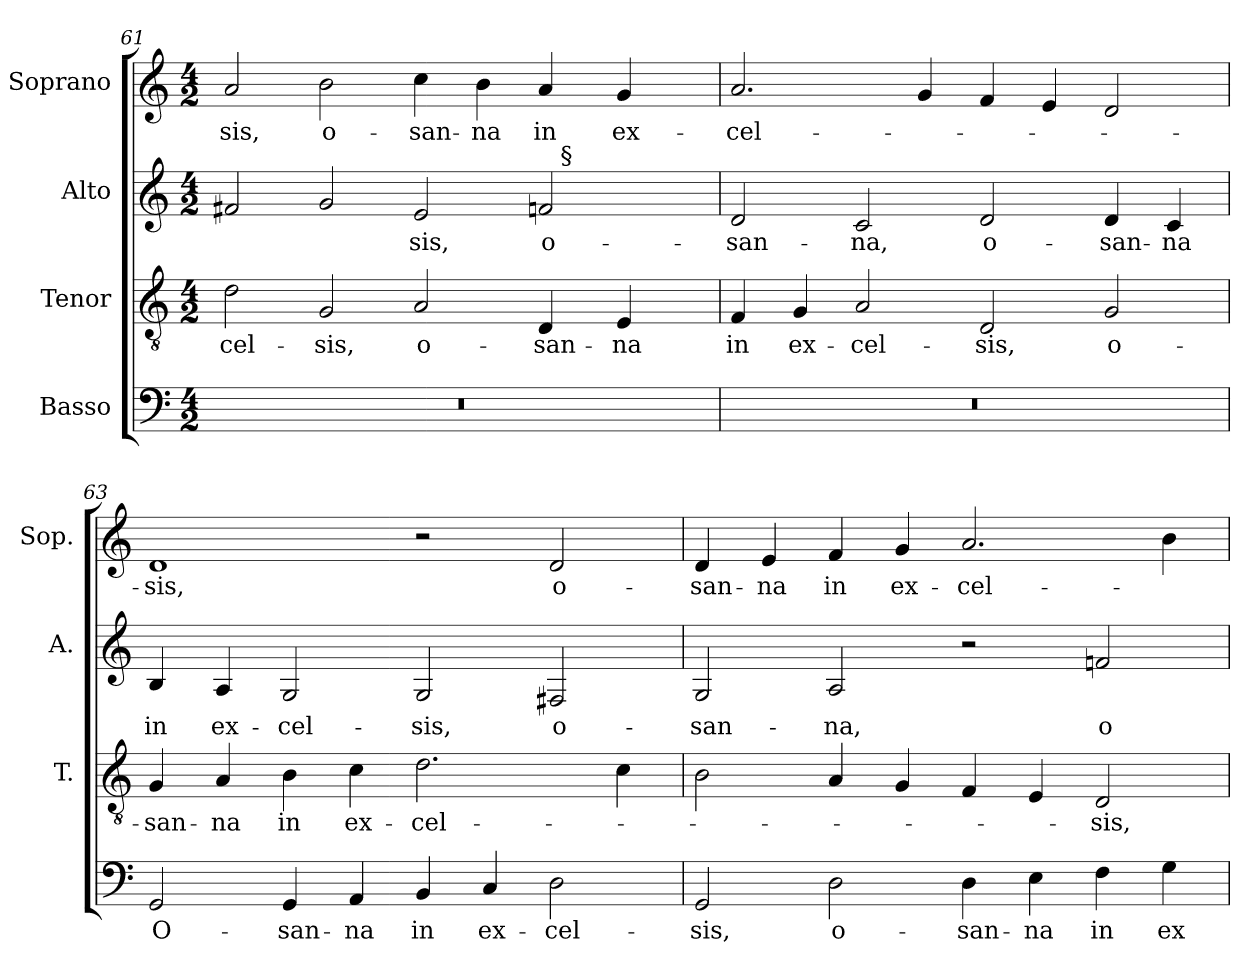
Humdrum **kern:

**kern	**text	**kern	**text	**kern	**text	**kern	**text
*part4	*part4	*part3	*part3	*part2	*part2	*part1	*part1
*staff4	*staff4	*staff3	*staff3	*staff2	*staff2	*staff1	*staff1
*I"Basso	*	*I"Tenor	*	*I"Alto	*	*I"Soprano	*
*	*	*I'T.	*	*I'A.	*	*I'Sop.	*
*clefF4	*	*clefGv2	*	*clefG2	*	*clefG2	*
*	*	*ITrd7c12	*	*	*	*	*
*k[]	*	*k[]	*	*k[]	*	*k[]	*
*C:	*	*C:	*	*C:	*	*C:	*
*M4/2	*	*M4/2	*	*M4/2	*	*M4/2	*
=61	=61	=61	=61	=61	=61	=61	=61
!LO:N:vis=1	!	!	!	!	!	!	!
!	!	!	!LO:LY:b:color=#000000	!	!	!	!
!	!	!	!	!	!	!	!LO:LY:b:color=#000000
*	*	*	*	*^	*	*	*
0r	.	2Di\	-cel-	2f#Xi/	1ryy	.	2ai/	-sis,
!	!	!	!LO:LY:b:color=#000000	!	!	!	!	!
!	!	!	!	!	!	!	!	!LO:LY:b:color=#000000
.	.	2GGi/	-sis,	2gi/	.	.	2bi\	o-
!	!	!	!LO:LY:b:color=#000000	!	!	!	!	!
!	!	!	!	!	!	!LO:LY:b:color=#000000	!	!
!	!	!	!	!	!	!	!	!LO:LY:b:color=#000000
.	.	2AAi/	o-	2ei/	2ryy	-sis,	4cci\	-san-
!	!	!	!	!	!	!	!	!LO:LY:b:color=#000000
.	.	.	.	.	.	.	4bi\	-na
!	!	!	!LO:LY:b:color=#000000	!	!	!	!	!
!	!	!	!	!	!	!LO:LY:b:color=#000000	!	!
!	!	!	!	!	!	!	!	!LO:LY:b:color=#000000
.	.	4DDi/	-san-	2fi/	32ryy	o-	4ai/	in
.	.	.	.	.	256ryy	.	.	.
!	!	!	!	!	!LO:TX:a:t=§	!	!	!
.	.	.	.	.	4ryy	.	.	.
!	!	!	!LO:LY:b:color=#000000	!	!	!	!	!
!	!	!	!	!	!	!	!	!LO:LY:b:color=#000000
.	.	4EEi/	-na	.	.	.	4gi/	ex-
.	.	.	.	.	8ryy	.	.	.
.	.	.	.	.	16ryy	.	.	.
.	.	.	.	.	64..ryy	.	.	.
=62	=62	=62	=62	=62	=62	=62	=62	=62
!LO:N:vis=1	!	!	!	!	!	!	!	!
*	*	*	*	*v	*v	*	*	*
*	*	*	*	*^	*	*	*
!	!	!	!LO:LY:b:color=#000000	!	!	!	!	!
*	*	*	*	*v	*v	*	*	*
*	*	*	*	*^	*	*	*
!	!	!	!	!	!	!LO:LY:b:color=#000000	!	!
*	*	*	*	*v	*v	*	*	*
*	*	*	*	*^	*	*	*
!	!	!	!	!	!	!	!	!LO:LY:b:color=#000000
*	*	*	*	*v	*v	*	*	*
0r	.	4FFi/	in	2di/	-san-	2.ai/	-cel-
!	!	!	!LO:LY:b:color=#000000	!	!	!	!
.	.	4GGi/	ex-	.	.	.	.
!	!	!	!LO:LY:b:color=#000000	!	!	!	!
!	!	!	!	!	!LO:LY:b:color=#000000	!	!
.	.	2AAi/	-cel-	2ci/	-na,	.	.
.	.	.	.	.	.	4gi/	.
!	!	!	!LO:LY:b:color=#000000	!	!	!	!
!	!	!	!	!	!LO:LY:b:color=#000000	!	!
.	.	2DDi/	-sis,	2di/	o-	4fi/	.
.	.	.	.	.	.	4ei/	.
!	!	!	!LO:LY:b:color=#000000	!	!	!	!
!	!	!	!	!	!LO:LY:b:color=#000000	!	!
.	.	2GGi/	o-	4di/	-san-	2di/	.
!	!	!	!	!	!LO:LY:b:color=#000000	!	!
.	.	.	.	4ci/	-na	.	.
=63	=63	=63	=63	=63	=63	=63	=63
!	!LO:LY:b:color=#000000	!	!	!	!	!	!
!	!	!	!LO:LY:b:color=#000000	!	!	!	!
!	!	!	!	!	!LO:LY:b:color=#000000	!	!
!	!	!	!	!	!	!	!LO:LY:b:color=#000000
2GGi/	O-	4GGi/	-san-	4Bi/	in	1di	-sis,
!	!	!	!LO:LY:b:color=#000000	!	!	!	!
!	!	!	!	!	!LO:LY:b:color=#000000	!	!
.	.	4AAi/	-na	4Ai/	ex-	.	.
!	!LO:LY:b:color=#000000	!	!	!	!	!	!
!	!	!	!LO:LY:b:color=#000000	!	!	!	!
!	!	!	!	!	!LO:LY:b:color=#000000	!	!
4GGi/	-san-	4BBi\	in	2Gi/	-cel-	.	.
!	!LO:LY:b:color=#000000	!	!	!	!	!	!
!	!	!	!LO:LY:b:color=#000000	!	!	!	!
4AAi/	-na	4Ci\	ex-	.	.	.	.
!	!LO:LY:b:color=#000000	!	!	!	!	!	!
!	!	!	!LO:LY:b:color=#000000	!	!	!	!
!	!	!	!	!	!LO:LY:b:color=#000000	!	!
4BBi/	in	2.Di\	-cel-	2Gi/	-sis,	2r	.
!	!LO:LY:b:color=#000000	!	!	!	!	!	!
4Ci/	ex-	.	.	.	.	.	.
!	!LO:LY:b:color=#000000	!	!	!	!	!	!
!	!	!	!	!	!LO:LY:b:color=#000000	!	!
!	!	!	!	!	!	!	!LO:LY:b:color=#000000
2Di\	-cel-	.	.	2F#Xi/	o-	2di/	o-
.	.	4Ci\	.	.	.	.	.
!!LO:LB:g=z
=64	=64	=64	=64	=64	=64	=64	=64
!	!LO:LY:b:color=#000000	!	!	!	!	!	!
!	!	!	!	!	!LO:LY:b:color=#000000	!	!
!	!	!	!	!	!	!	!LO:LY:b:color=#000000
2GGi/	-sis,	2BBi\	.	2Gi/	-san-	4di/	-san-
!	!	!	!	!	!	!	!LO:LY:b:color=#000000
.	.	.	.	.	.	4ei/	-na
!	!LO:LY:b:color=#000000	!	!	!	!	!	!
!	!	!	!	!	!LO:LY:b:color=#000000	!	!
!	!	!	!	!	!	!	!LO:LY:b:color=#000000
2Di\	o-	4AAi/	.	2Ai/	-na,	4fi/	in
!	!	!	!	!	!	!	!LO:LY:b:color=#000000
.	.	4GGi/	.	.	.	4gi/	ex-
!	!LO:LY:b:color=#000000	!	!	!	!	!	!
!	!	!	!	!	!	!	!LO:LY:b:color=#000000
4Di\	-san-	4FFi/	.	2r	.	2.ai/	-cel-
!	!LO:LY:b:color=#000000	!	!	!	!	!	!
4Ei\	-na	4EEi/	.	.	.	.	.
!	!LO:LY:b:color=#000000	!	!	!	!	!	!
!	!	!	!LO:LY:b:color=#000000	!	!	!	!
!	!	!	!	!	!LO:LY:b:color=#000000	!	!
4Fi\	in	2DDi/	-sis,	2fni/	o-	.	.
!	!LO:LY:b:color=#000000	!	!	!	!	!	!
4Gi\	ex-	.	.	.	.	4bi\	.
=	=	=	=	=	=	=	=
*-	*-	*-	*-	*-	*-	*-	*-
